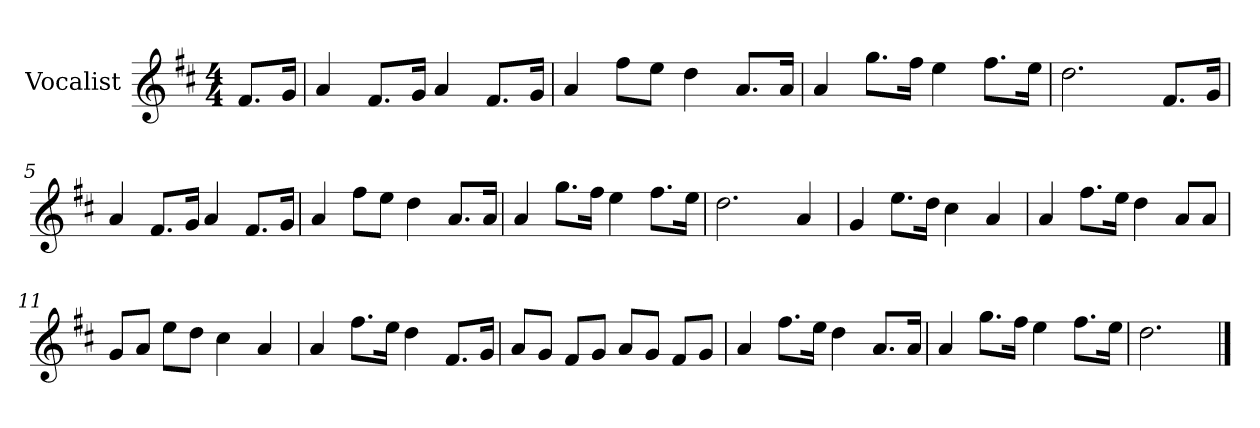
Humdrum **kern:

**kern
*part1
*staff1
*I"Vocalist
*k[f#c#]
*D:
*M4/4
=
8.f#L
16gJk
=1
4a
8.f#L
16gJk
4a
8.f#L
16gJk
=2
4a
8ff#L
8eeJ
4dd
8.aL
16aJk
=3
4a
8.ggL
16ff#Jk
4ee
8.ff#L
16eeJk
=4
2.dd
8.f#L
16gJk
=5
4a
8.f#L
16gJk
4a
8.f#L
16gJk
=6
4a
8ff#L
8eeJ
4dd
8.aL
16aJk
=7
4a
8.ggL
16ff#Jk
4ee
8.ff#L
16eeJk
=8
2.dd
4a
=9
4g
8.eeL
16ddJk
4cc#
4a
=10
4a
8.ff#L
16eeJk
4dd
8aL
8aJ
=11
8gL
8aJ
8eeL
8ddJ
4cc#
4a
=12
4a
8.ff#L
16eeJk
4dd
8.f#L
16gJk
=13
8aL
8gJ
8f#L
8gJ
8aL
8gJ
8f#L
8gJ
=14
4a
8.ff#L
16eeJk
4dd
8.aL
16aJk
=15
4a
8.ggL
16ff#Jk
4ee
8.ff#L
16eeJk
=16
2.dd
==
*-
